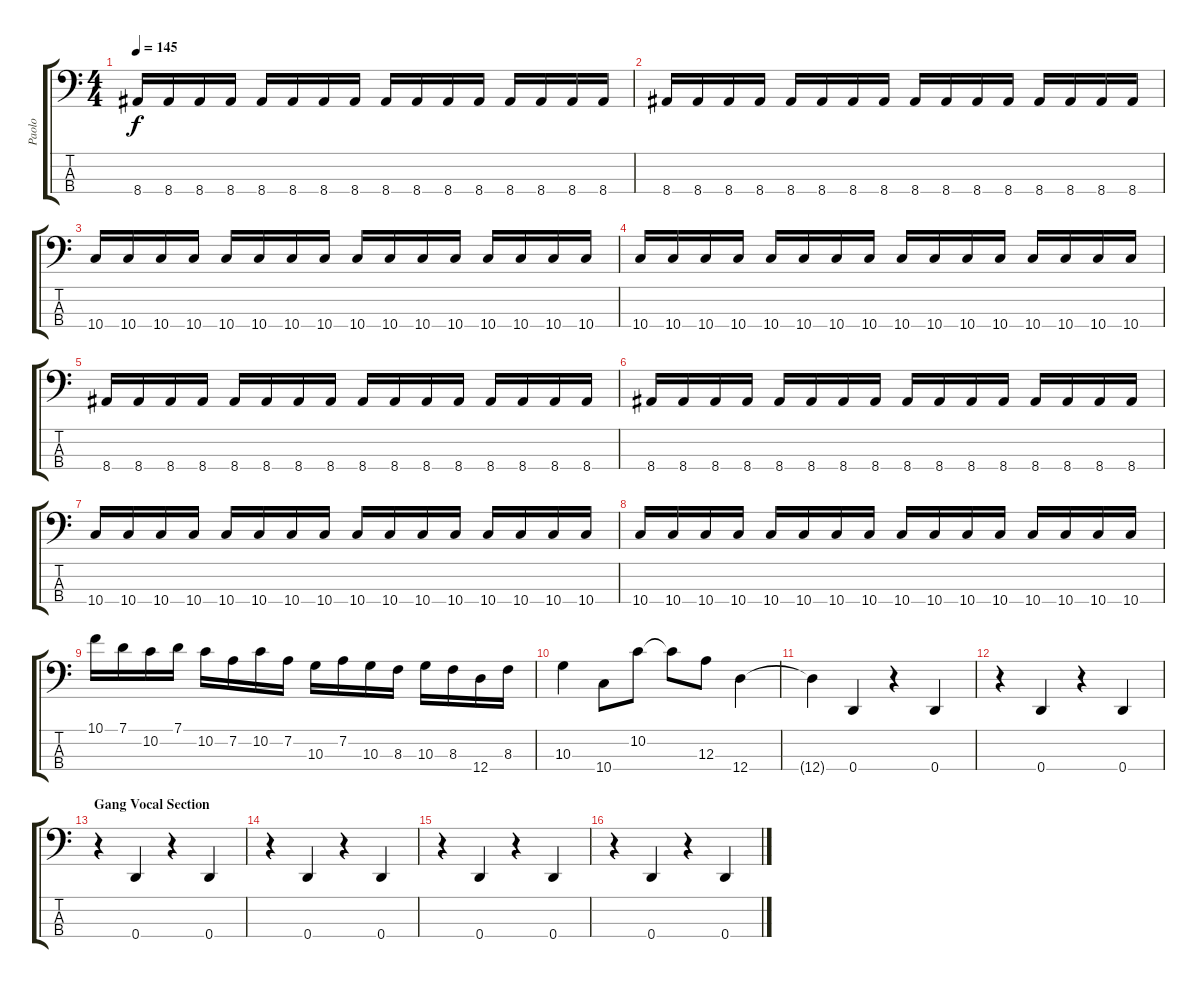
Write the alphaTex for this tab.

\track ("Paolo" "Paolo") {instrument electricbasspick}
\staff {score tabs}
\tuning (G2 D2 A1 D1) {hide}
\ts (4 4)
\tempo 145
\clef f4
\ks c
8.4.16{dy f} 8.4.16 8.4.16 8.4.16 8.4.16 8.4.16 8.4.16 8.4.16 8.4.16 8.4.16 8.4.16 8.4.16 8.4.16 8.4.16 8.4.16 8.4.16 |
8.4.16 8.4.16 8.4.16 8.4.16 8.4.16 8.4.16 8.4.16 8.4.16 8.4.16 8.4.16 8.4.16 8.4.16 8.4.16 8.4.16 8.4.16 8.4.16 |
10.4.16 10.4.16 10.4.16 10.4.16 10.4.16 10.4.16 10.4.16 10.4.16 10.4.16 10.4.16 10.4.16 10.4.16 10.4.16 10.4.16 10.4.16 10.4.16 |
10.4.16 10.4.16 10.4.16 10.4.16 10.4.16 10.4.16 10.4.16 10.4.16 10.4.16 10.4.16 10.4.16 10.4.16 10.4.16 10.4.16 10.4.16 10.4.16 |
8.4.16 8.4.16 8.4.16 8.4.16 8.4.16 8.4.16 8.4.16 8.4.16 8.4.16 8.4.16 8.4.16 8.4.16 8.4.16 8.4.16 8.4.16 8.4.16 |
8.4.16 8.4.16 8.4.16 8.4.16 8.4.16 8.4.16 8.4.16 8.4.16 8.4.16 8.4.16 8.4.16 8.4.16 8.4.16 8.4.16 8.4.16 8.4.16 |
10.4.16 10.4.16 10.4.16 10.4.16 10.4.16 10.4.16 10.4.16 10.4.16 10.4.16 10.4.16 10.4.16 10.4.16 10.4.16 10.4.16 10.4.16 10.4.16 |
10.4.16 10.4.16 10.4.16 10.4.16 10.4.16 10.4.16 10.4.16 10.4.16 10.4.16 10.4.16 10.4.16 10.4.16 10.4.16 10.4.16 10.4.16 10.4.16 |
10.1.16 7.1.16 10.2.16 7.1.16 10.2.16 7.2.16 10.2.16 7.2.16 10.3.16 7.2.16 10.3.16 8.3.16 10.3.16 8.3.16 12.4.16 8.3.16 |
10.3.4 10.4.8 10.2.8 10.2{t}.8 12.3.8 12.4.4 |
12.4{t}.4 0.4.4 r.4 0.4.4 |
r.4 0.4.4 r.4 0.4.4 |
\section ("" "Gang Vocal Section")
r.4 0.4.4 r.4 0.4.4 |
r.4 0.4.4 r.4 0.4.4 |
r.4 0.4.4 r.4 0.4.4 |
r.4 0.4.4 r.4 0.4.4
